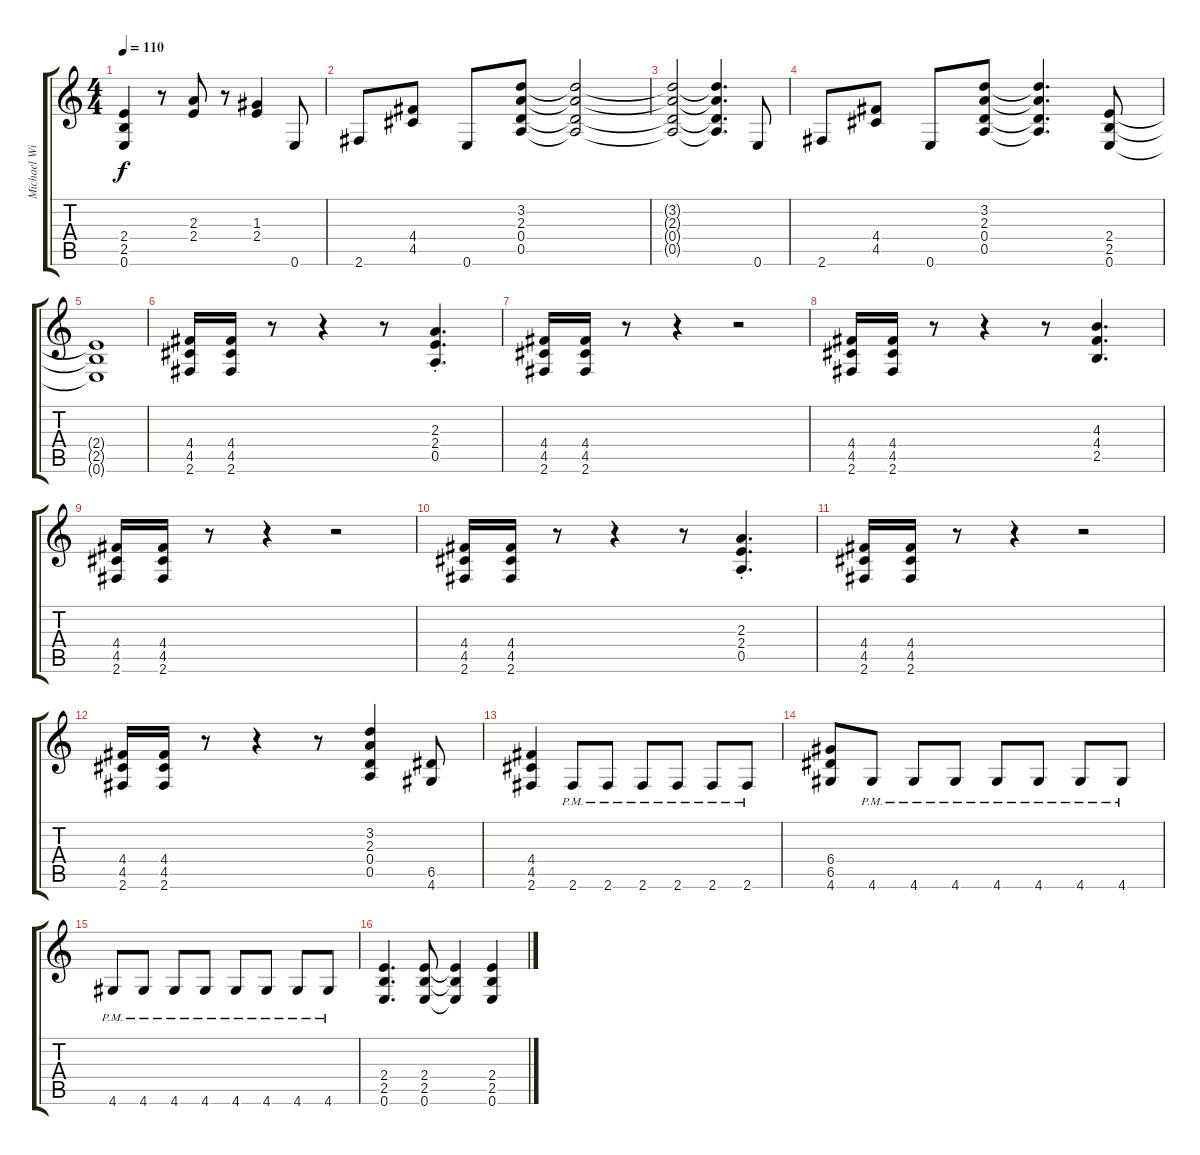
\track ("Michael Wilton (Rhythm Guitar)" "Michael Wi") {instrument distortionguitar}
\staff {score tabs}
\tuning (E4 B3 G3 D3 A2 E2) {hide}
\ts (4 4)
\tempo 110
\clef g2
\ks c
(2.4{t} 2.5{t} 0.6{t}).4{dy f} r.8 (2.3 2.4).8 r.8 (1.3 2.4).4 0.6.8 |
2.6.8 (4.4 4.5).8 0.6.8 (3.2 2.3 0.4 0.5).8 (3.2{t} 2.3{t} 0.4{t} 0.5{t}).2 |
(3.2{t} 2.3{t} 0.4{t} 0.5{t}).2 (3.2{t} 2.3{t} 0.4{t} 0.5{t}).4{d} 0.6.8 |
2.6.8 (4.4 4.5).8 0.6.8 (3.2 2.3 0.4 0.5).8 (3.2{t} 2.3{t} 0.4{t} 0.5{t}).4{d} (2.4 2.5 0.6).8 |
(2.4{t} 2.5{t} 0.6{t}).1 |
(4.4 4.5 2.6).16 (4.4 4.5 2.6).16 r.8 r.4 r.8 (2.3{st} 2.4{st} 0.5{st}).4{d} |
(4.4 4.5 2.6).16 (4.4 4.5 2.6).16 r.8 r.4 r.2 |
(4.4 4.5 2.6).16 (4.4 4.5 2.6).16 r.8 r.4 r.8 (4.3 4.4 2.5).4{d} |
(4.4 4.5 2.6).16 (4.4 4.5 2.6).16 r.8 r.4 r.2 |
(4.4 4.5 2.6).16 (4.4 4.5 2.6).16 r.8 r.4 r.8 (2.3{st} 2.4{st} 0.5{st}).4{d} |
(4.4 4.5 2.6).16 (4.4 4.5 2.6).16 r.8 r.4 r.2 |
(4.4 4.5 2.6).16 (4.4 4.5 2.6).16 r.8 r.4 r.8 (3.2 2.3 0.4 0.5).4 (6.5 4.6).8 |
(4.4 4.5 2.6).4 2.6{pm}.8 2.6{pm}.8 2.6{pm}.8 2.6{pm}.8 2.6{pm}.8 2.6{pm}.8 |
(6.4 6.5 4.6).8 4.6{pm}.8 4.6{pm}.8 4.6{pm}.8 4.6{pm}.8 4.6{pm}.8 4.6{pm}.8 4.6{pm}.8 |
4.6{pm}.8 4.6{pm}.8 4.6{pm}.8 4.6{pm}.8 4.6{pm}.8 4.6{pm}.8 4.6{pm}.8 4.6{pm}.8 |
(2.4 2.5 0.6).4{d} (2.4 2.5 0.6).8 (2.4{t} 2.5{t} 0.6{t}).4 (2.4 2.5 0.6).4
